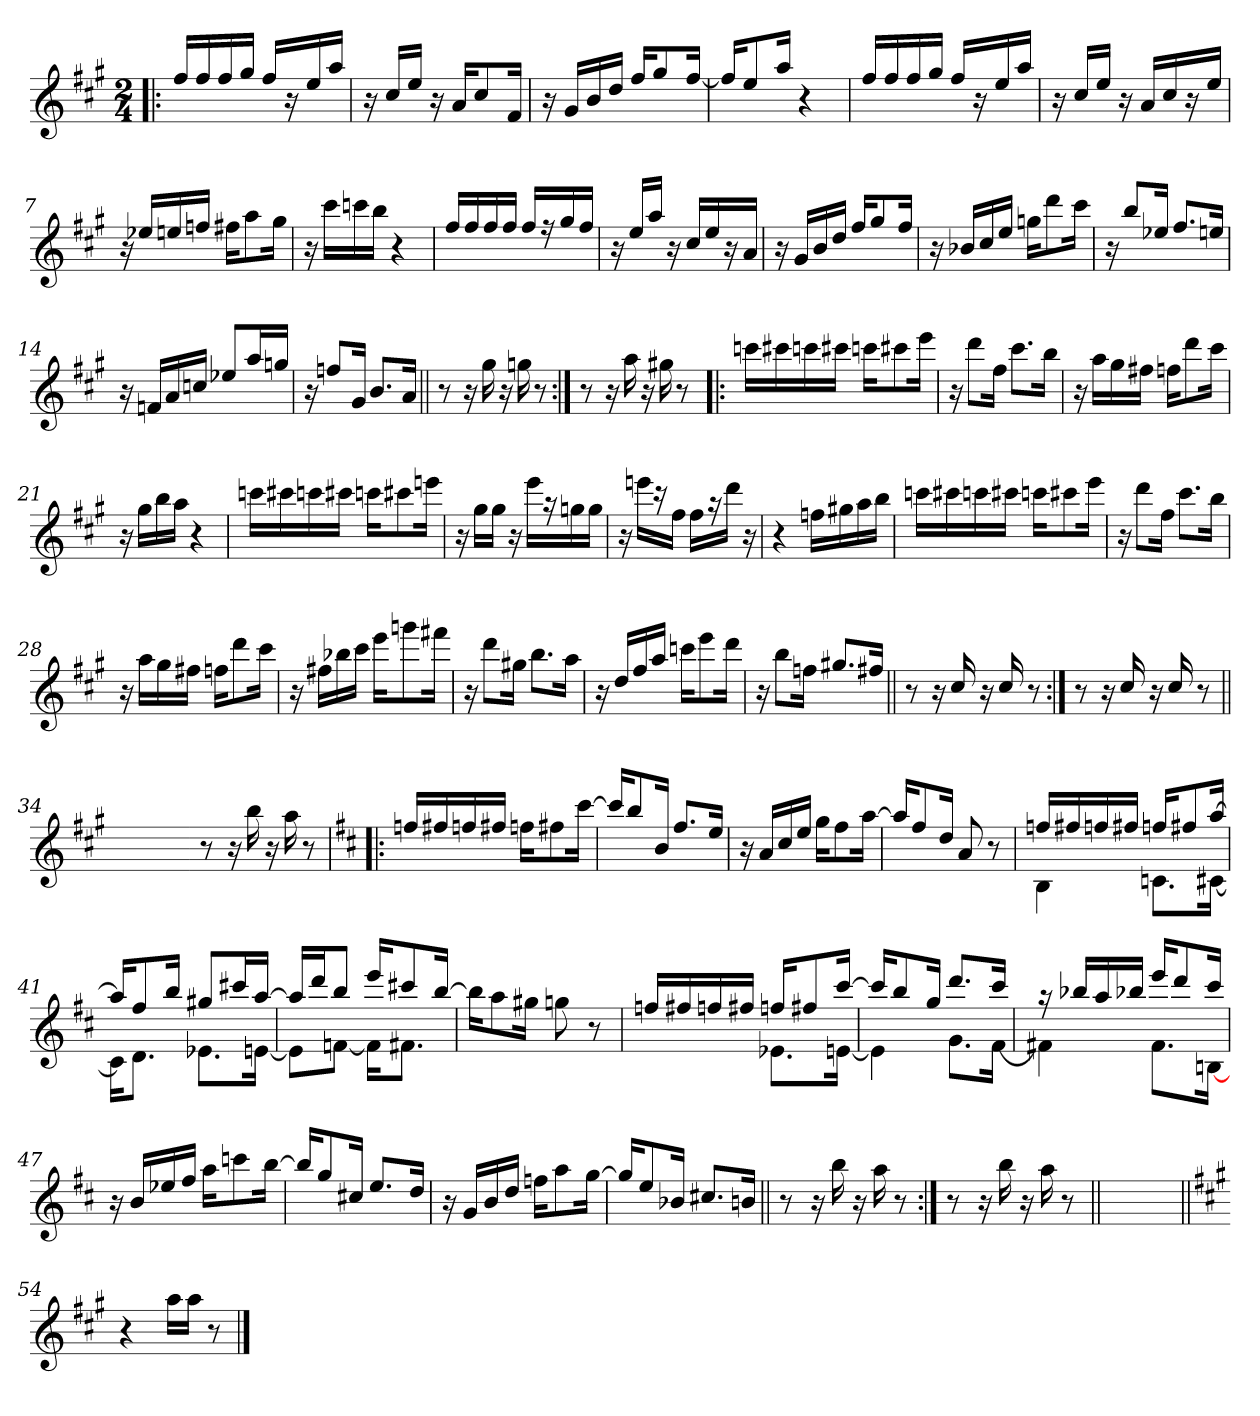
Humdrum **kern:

**kern
*part1
*staff1
*clefG2
*k[f#c#g#]
*A:
*M2/4
=1!|:
16ff#/LL
16ff#/
16ff#/
16gg#/JJ
16ff#/KL
16r
16ee/L
16aa/JJ
=2
16r
16cc#/LL
16ee/JJ
16r
16a/KL
8cc#/
16f#/Jk
=3
16r
16g#/LL
16b/
16dd/JJ
16ff#/KL
8gg#/
[16ff#/Jk
=4
16ff#/KL]
8ee/
16aa/Jk
4r
=5
16ff#/LL
16ff#/
16ff#/
16gg#/JJ
16ff#/KL
16r
16ee/L
16aa/JJ
!!LO:LB:g=z
=6
16r
16cc#/LL
16ee/JJ
16r
16a/LL
16cc#/J
16r
16ee/Jk
=7
16r
16ee-X/LL
16een/
16ffn/JJ
16ff#X\KL
8aa\
16gg#\Jk
=8
16r
16ccc#\LL
16cccn\
16bb\JJ
4r
=9
16ff#/LL
16ff#/
16ff#/
16ff#/JJ
16ff#/KL
16r
16gg#/L
16ff#/JJ
=10
16r
16ee/LL
16aa/JJ
16r
16cc#/LL
16ee/J
16r
16a/Jk
!!LO:LB:g=z
=11
16r
16g#/LL
16b/
16dd/JJ
16ff#/KL
8gg#/
16ff#/Jk
=12
16r
16b-X/LL
16cc#/
16ee/JJ
16ggn\KL
8ddd\
16ccc#\Jk
=13
16r
8bb/L
16ee-X/Jk
8.ff#/L
16een/Jk
=14
16r
16fn/LL
16a/
16ccn/JJ
8ee-X/L
16aa/L
16ggn/JJ
=15
16r
8ffn/L
16g#/Jk
8.b/L
16a/Jk
!!LO:LB:g=z
=16||
8r
16r
16gg#\
16r
16ggn\
8r
=17:|!
8r
16r
16aa\
16r
16gg#X\
8r
=18!|:
16cccn\LL
16ccc#X\
16cccn\
16ccc#X\JJ
16cccn\KL
8ccc#X\
16eee\Jk
=19
16r
8ddd\L
16ff#\Jk
8.ccc#\L
16bb\Jk
=20
16r
16aa\LL
16gg#\
16ff#X\JJ
16ffn\KL
8ddd\
16ccc#\Jk
!!LO:LB:g=z
=21
16r
16gg#\LL
16bb\
16aa\JJ
4r
=22
16cccn\LL
16ccc#X\
16cccn\
16ccc#X\JJ
16cccn\KL
8ccc#X\
16eeen\Jk
=23
16r
16gg#\LL
16gg#\JJ
16r
16eee\KL
16r
16ggn\L
16gg\JJ
=24
16r
16eeen\KL
16r
16ff#\Jk
16ff#\KL
16r
16ddd\Jk
16r
=25
4r
16ffn\LL
16gg#X\
16aa\
16bb\JJ
!!LO:LB:g=z
=26
16cccn\LL
16ccc#X\
16cccn\
16ccc#X\JJ
16cccn\KL
8ccc#X\
16eee\Jk
=27
16r
8ddd\L
16ff#\Jk
8.ccc#\L
16bb\Jk
=28
16r
16aa\LL
16gg#\
16ff#X\JJ
16ffn\KL
8ddd\
16ccc#\Jk
=29
16r
16ff#X\LL
16bb-X\
16ccc#\JJ
16eee\KL
8gggn\
16fff#X\Jk
=30
16r
8ddd\L
16gg#X\Jk
8.bb\L
16aa\Jk
!!LO:LB:g=z
=31
16r
16dd/LL
16ff#/
16aa/JJ
16cccn\KL
8eee\
16ddd\Jk
=32
16r
8bb\L
16ffn\Jk
8.gg#X/L
16ff#X/Jk
=33||
8r
16r
16cc#/
16r
16cc#/
8r
=34:|!
8r
16r
16cc#/
16r
16cc#/
8r
=34X341||
2ryy
!!LO:LB:g=z
=35-
8r
16r
16bb\
16r
16aa\
8r
=36!|:
*k[f#c#]
*D:
16ffn/LL
16ff#X/
16ffn/
16ff#X/JJ
16ffn\KL
8ff#X\
[16ccc#\Jk
=37
16ccc#/KL]
8bb/
16b/Jk
8.ff#/L
16ee/Jk
=38
16r
16a/LL
16cc#/
16ee/JJ
16gg\KL
8ff#\
[16aa\Jk
=39
16aa/KL]
8ff#/
16dd/Jk
8a/
8r
!!LO:LB:g=z
=40
*^
16ffn/LL	4B!\
16ff#X/	.
16ffn/	.
16ff#X/JJ	.
16ffn/KL	8.cn!\L
8ff#X/	.
[>16aa/Jk	[<16c#X!\Jk
=41	=41
16aa/KL]	16c#!\KL]
8ff#/	8.d!\J
16bb/Jk	.
8gg#X/L	8.e-X!\L
16ccc#X/L	.
[>16aa/JJ	[<16en!\Jk
=42	=42
16aa/LL]	8e!\L]
16ddd/J	.
8bb/J	[<8fn!\J
16eee/KL	16f!\KL]
8ccc#X/	8.f#X!\J
[>16bb/Jk	.
*v	*v
=43
16bb\KL]
8aa\
16gg#X\Jk
8ggn\
8r
=44
*^
16ffn/LL	4ryy
16ff#X/	.
16ffn/	.
16ff#X/JJ	.
16ffn/KL	8.e-X!\L
8ff#X/	.
[>16ccc#/Jk	[<16en!\Jk
!!LO:LB:g=z	!!
=45	=45
16ccc#/KL]	4e!\]
8bb/	.
16gg/Jk	.
8.ddd/L	8.g!\L
16ccc#/Jk	[<16f#!\Jk
=46	=46
16raa	4f#X!\]
16bb-X/LL	.
16aa/	.
16bb-X/JJ	.
16eee/KL	8.f#!\L
8ddd/	.
16ccc#/Jk	[<16Bn!\Jk
*v	*v
=47
16r
16b/LL
16ee-X/
16ff#/JJ
16aa\KL
8cccn\
[16bb\Jk
=48
16bb/KL]
8gg/
16cc#X/Jk
8.ee/L
16dd/Jk
=49
16r
16g/LL
16b/
16dd/JJ
16ffn\KL
8aa\
[16gg\Jk
!!LO:LB:g=z
=50
16gg/KL]
8ee/
16b-X/Jk
8.cc#X/L
16bn/Jk
=51||
8r
16r
16bb\
16r
16aa\
8r
=52:|!
8r
16r
16bb\
16r
16aa\
8r
=53||
2ryy
=54||
*k[f#c#g#]
*A:
4r
16aa\LL
16aa\JJ
8r
==
*-
